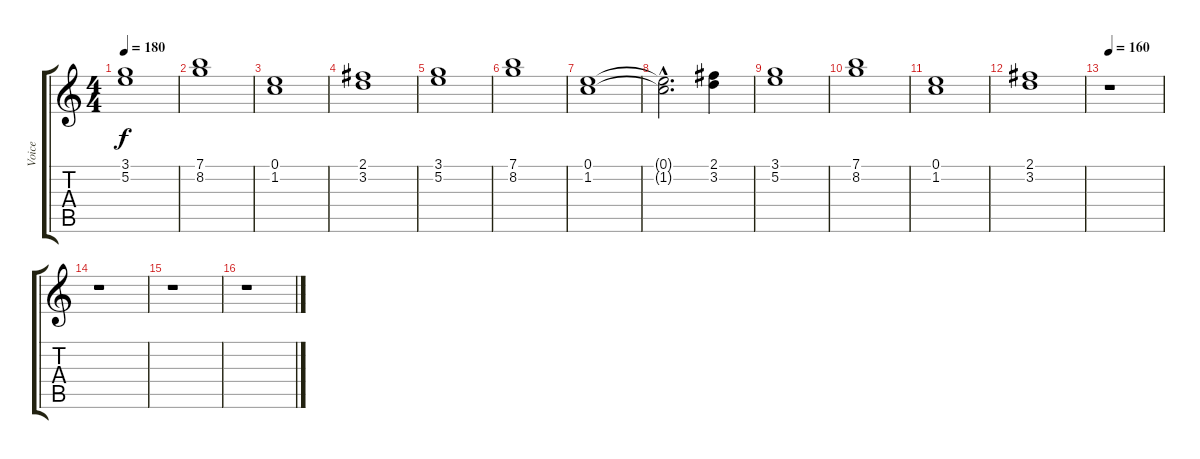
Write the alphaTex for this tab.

\track ("Voice" "Voice") {instrument contrabass}
\staff {score tabs}
\tuning (E4 B3 G3 D3 A2 E2) {hide}
\ts (4 4)
\tempo 180
\clef g2
\ks c
(3.1 5.2).1{dy f} |
(7.1 8.2).1 |
(0.1 1.2).1 |
(2.1 3.2).1 |
(3.1 5.2).1 |
(7.1 8.2).1 |
(0.1 1.2).1 |
(0.1{hac t} 1.2{hac t}).2{d} (2.1 3.2).4 |
(3.1 5.2).1 |
(7.1 8.2).1 |
(0.1 1.2).1 |
(2.1 3.2).1 |
\tempo 160
r.1 |
r.1 |
r.1 |
r.1
